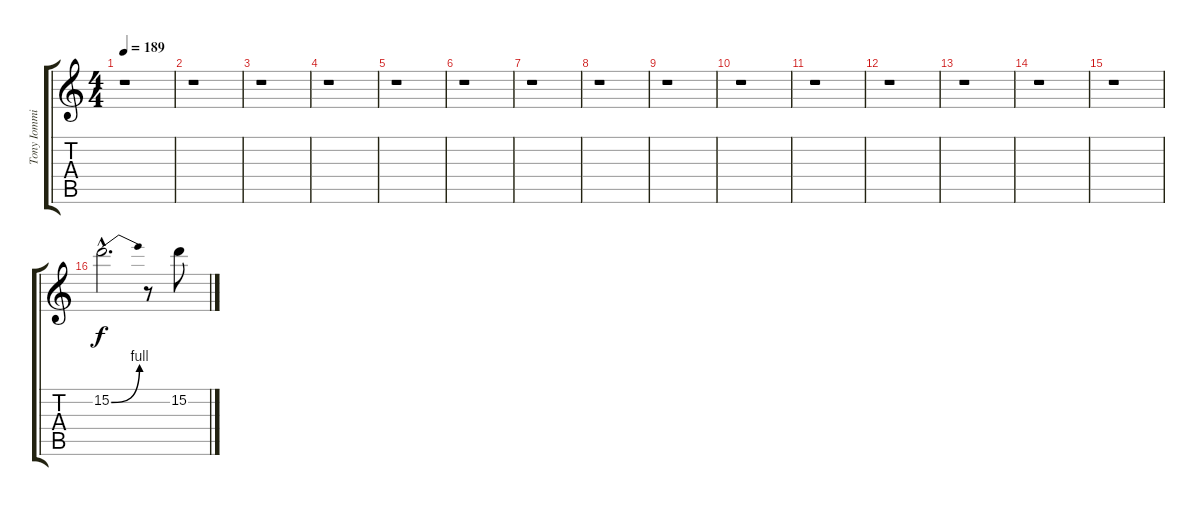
\track ("Tony Iommi (Lead)" "Tony Iommi") {instrument distortionguitar}
\staff {score tabs}
\tuning (E4 B3 G3 D3 A2 E2) {hide}
\ts (4 4)
\tempo 189
\clef g2
\ks c
r.1{dy f} |
r.1 |
r.1 |
r.1 |
r.1 |
r.1 |
r.1 |
r.1 |
r.1 |
r.1 |
r.1 |
r.1 |
r.1 |
r.1 |
r.1 |
15.2{be (bend 0 0 60 4) hac}.2{d} r.8 15.2.8
